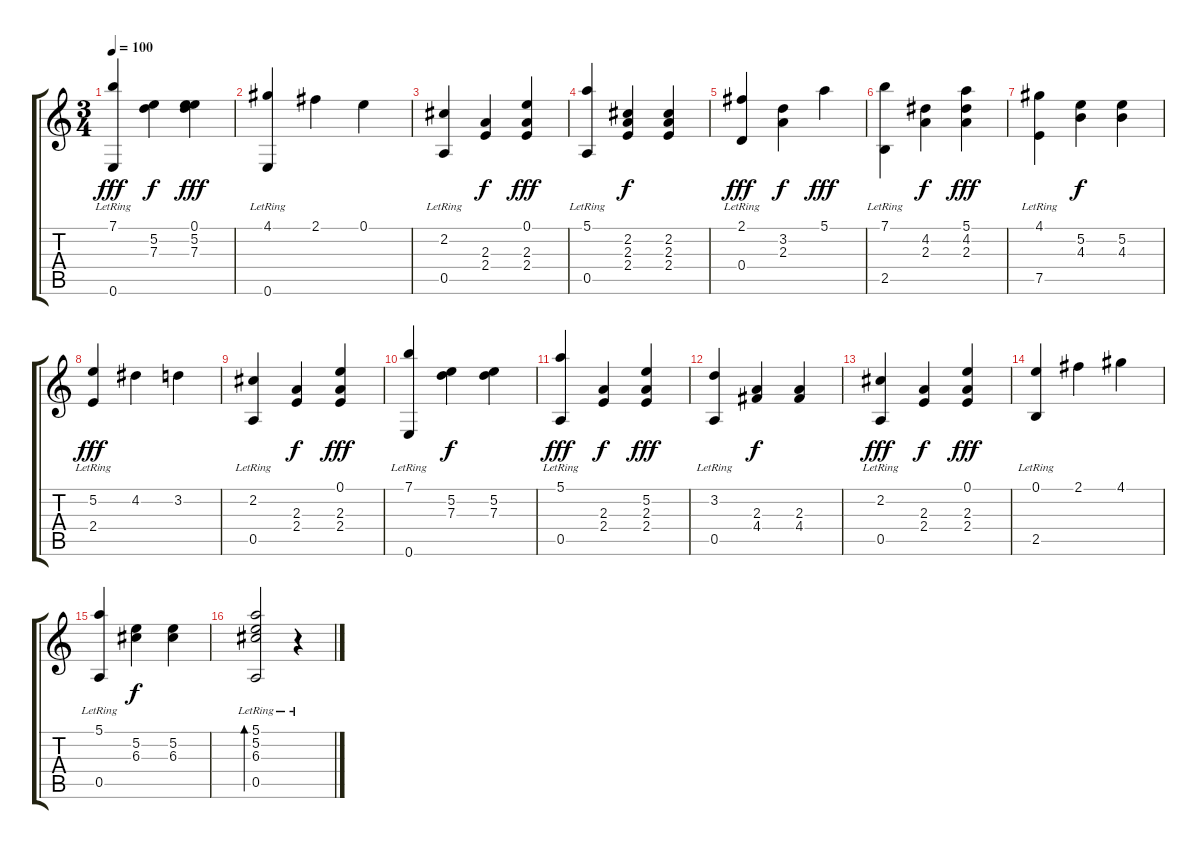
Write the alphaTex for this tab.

\track "" {instrument acousticguitarnylon}
\staff {score tabs}
\tuning (E4 B3 G3 D3 A2 E2) {hide}
\ts (3 4)
\tempo 100
\clef g2
\ks c
(7.1 0.6{lr}).4{dy fff} (5.2 7.3).4{dy f} (0.1 5.2 7.3).4{dy fff} |
(4.1 0.6{lr}).4 2.1.4 0.1.4 |
(2.2 0.5{lr}).4 (2.3 2.4).4{dy f} (0.1 2.3 2.4).4{dy fff} |
(5.1 0.5{lr}).4 (2.2 2.3 2.4).4{dy f} (2.2 2.3 2.4).4 |
(2.1 0.4{lr}).4{dy fff} (3.2 2.3).4{dy f} 5.1.4{dy fff} |
(7.1 2.5{lr}).4 (4.2 2.3).4{dy f} (5.1 4.2 2.3).4{dy fff} |
(4.1 7.5{lr}).4 (5.2 4.3).4{dy f} (5.2 4.3).4 |
(5.2 2.4{lr}).4{dy fff} 4.2.4 3.2.4 |
(2.2 0.5{lr}).4 (2.3 2.4).4{dy f} (0.1 2.3 2.4).4{dy fff} |
(7.1{lr} 0.6{lr}).4 (5.2 7.3).4{dy f} (5.2 7.3).4 |
(5.1 0.5{lr}).4{dy fff} (2.3 2.4).4{dy f} (5.2 2.3 2.4).4{dy fff} |
(3.2 0.5{lr}).4 (2.3 4.4).4{dy f} (2.3 4.4).4 |
(2.2 0.5{lr}).4{dy fff} (2.3 2.4).4{dy f} (0.1 2.3 2.4).4{dy fff} |
(0.1 2.5{lr}).4 2.1.4 4.1.4 |
(5.1 0.5{lr}).4 (5.2 6.3).4{dy f} (5.2 6.3).4 |
(5.1{lr} 5.2{lr} 6.3{lr} 0.5{lr}).2{bd 480} r.4
